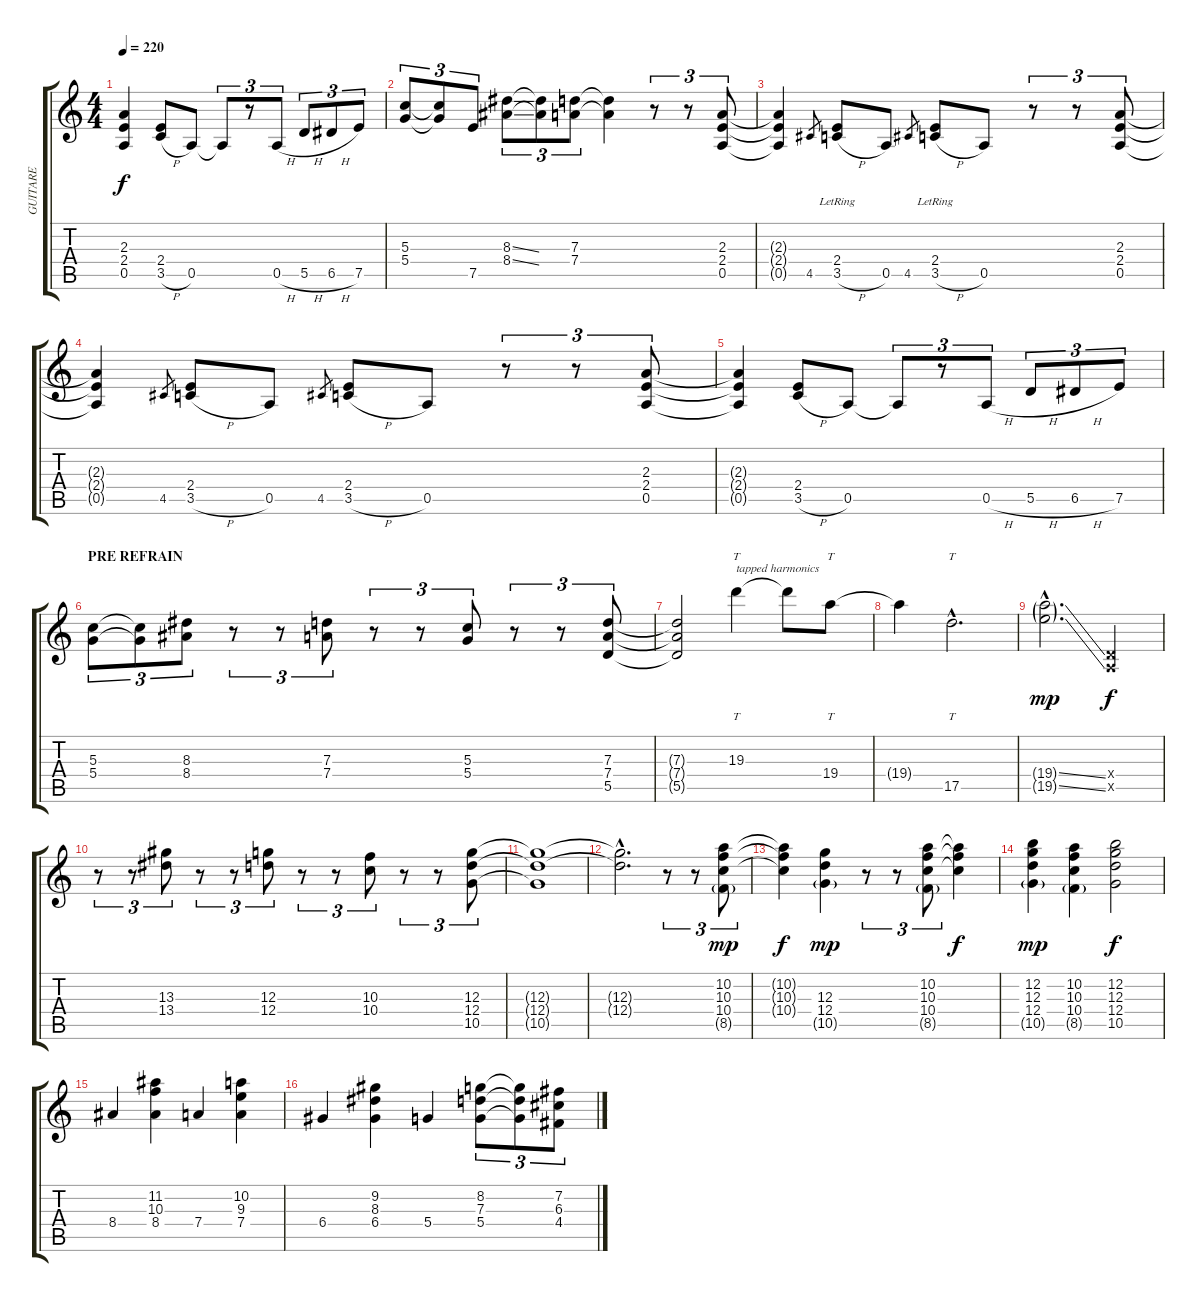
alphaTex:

\track ("GUITARE" "GUITARE") {instrument distortionguitar}
\staff {score tabs}
\tuning (E4 B3 G3 D3 A2 E2) {hide}
\ts (4 4)
\tempo 220
\clef g2
\ks c
(2.3{t} 2.4{t} 0.5{t}).4{dy f} (2.4 3.5{h}).8 0.5.8 0.5{t}.8{tu (3 2)} r.8{tu (3 2)} 0.5{h}.8{tu (3 2)} 5.5{h}.8{tu (3 2)} 6.5{h}.8{tu (3 2)} 7.5.8{tu (3 2)} |
(5.3 5.4).8{tu (3 2)} (5.3{t} 5.4{t}).8{tu (3 2)} 7.5.8{tu (3 2)} (8.3{ss} 8.4{ss}).8{tu (3 2)} (8.3{t} 8.4{t}).8{tu (3 2)} (7.3 7.4).8{tu (3 2)} (7.3{t} 7.4{t}).4 r.8{tu (3 2)} r.8{tu (3 2)} (2.3 2.4 0.5).8{tu (3 2)} |
(2.3{t} 2.4{t} 0.5{t}).4 4.5.8{gr} (2.4{lr} 3.5{h}).8 0.5.8 4.5.8{gr} (2.4{lr} 3.5{h}).8 0.5.8 r.8{tu (3 2)} r.8{tu (3 2)} (2.3 2.4 0.5).8{tu (3 2)} |
(2.3{t} 2.4{t} 0.5{t}).4 4.5.8{gr} (2.4 3.5{h}).8 0.5.8 4.5.8{gr} (2.4 3.5{h}).8 0.5.8 r.8{tu (3 2)} r.8{tu (3 2)} (2.3 2.4 0.5).8{tu (3 2)} |
(2.3{t} 2.4{t} 0.5{t}).4 (2.4 3.5{h}).8 0.5.8 0.5{t}.8{tu (3 2)} r.8{tu (3 2)} 0.5{h}.8{tu (3 2)} 5.5{h}.8{tu (3 2)} 6.5{h}.8{tu (3 2)} 7.5.8{tu (3 2)} |
\section ("" "PRE REFRAIN")
(5.3 5.4).8{tu (3 2)} (5.3{t} 5.4{t}).8{tu (3 2)} (8.3 8.4).8{tu (3 2)} r.8{tu (3 2)} r.8{tu (3 2)} (7.3 7.4).8{tu (3 2)} r.8{tu (3 2)} r.8{tu (3 2)} (5.3 5.4).8{tu (3 2)} r.8{tu (3 2)} r.8{tu (3 2)} (7.3 7.4 5.5).8{tu (3 2)} |
(7.3{t} 7.4{t} 5.5{t}).2 19.3.4{tt txt "tapped harmonics"} 19.3{t}.8 19.4.8{tt} |
19.4{t}.4 17.5{hac}.2{tt d} |
(19.4{ss g hac} 19.5{ss g hac}).2{d dy mp} (0.4{x} 0.5{x}).4{dy f} |
r.8{tu (3 2)} r.8{tu (3 2)} (13.3 13.4).8{tu (3 2)} r.8{tu (3 2)} r.8{tu (3 2)} (12.3 12.4).8{tu (3 2)} r.8{tu (3 2)} r.8{tu (3 2)} (10.3 10.4).8{tu (3 2)} r.8{tu (3 2)} r.8{tu (3 2)} (12.3 12.4 10.5).8{tu (3 2)} |
(12.3{t} 12.4{t} 10.5{t}).1 |
(12.3{hac t} 12.4{hac t}).2{d} r.8{tu (3 2)} r.8{tu (3 2)} (10.2 10.3 10.4 8.5{g}).8{tu (3 2) dy mp} |
(10.2{t} 10.3{t} 10.4{t}).4{dy f} (12.3 12.4 10.5{g}).4{dy mp} r.8{tu (3 2)} r.8{tu (3 2)} (10.2 10.3 10.4 8.5{g}).8{tu (3 2)} (10.2{t} 10.3{t} 10.4{t}).4{dy f} |
(12.2 12.3 12.4 10.5{g}).4{dy mp} (10.2 10.3 10.4 8.5{g}).4 (12.2 12.3 12.4 10.5).2{dy f} |
8.4.4 (11.2 10.3 8.4).4 7.4.4 (10.2 9.3 7.4).4 |
6.4.4 (9.2 8.3 6.4).4 5.4.4 (8.2 7.3 5.4).8{tu (3 2)} (8.2{t} 7.3{t} 5.4{t}).8{tu (3 2)} (7.2 6.3 4.4).8{tu (3 2)}
